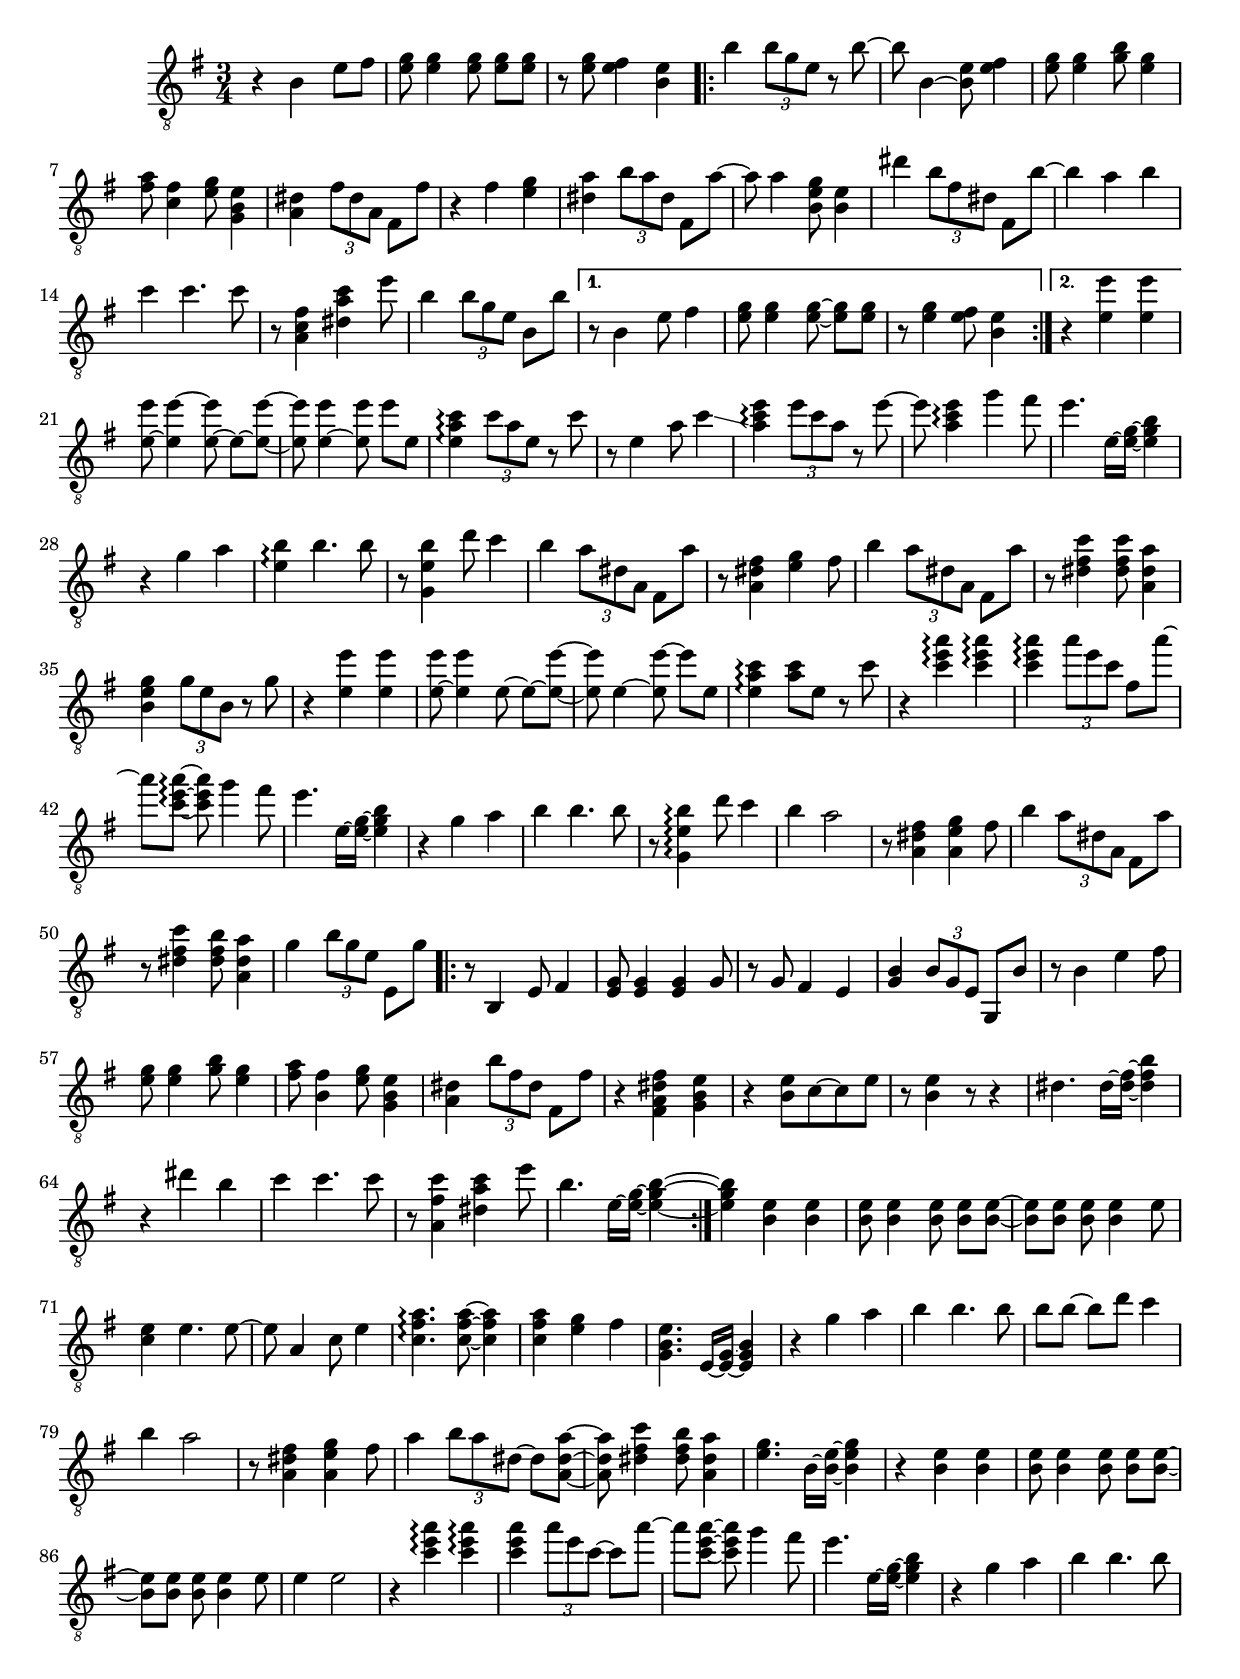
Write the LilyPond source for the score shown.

\relative {
  \set Staff.connectArpeggios = ##t
  \time 3/4
  \key e \minor
  \clef "treble_8"
  r4 b e8 fis
  <e g> <e g>4 \autoBeamOff <e g>8 \autoBeamOn <e g> <e g>
  r <e g> <e fis>4 <b e>
  \repeat volta 2 {
    % meas. 4
    b' \tuplet 3/2 { b8 g e } r b'~
    b b,4~ <b e>8 <e fis>4
    <e g>8 <e g>4 <g b>8 <e g>4
    <fis a>8 <c fis>4 <e g>8 <g, b e>4
    <a dis> \tuplet 3/2 { fis'8 dis a } fis8 fis'
    % meas. 9
    r4 fis <e g>
    <dis a'> \tuplet 3/2 { b'8 a dis, } fis,8 a'~
    a a4 <b, e g>8 <b e>4
    dis' \tuplet 3/2 { b8 fis dis } fis,8 b'~
    b4 a b
    % meas. 14
    c c4. c8
    r <a, fis' c>4 <dis a' c> e'8
    b4 \tuplet 3/2 { b8 g e } b b'
    \alternative {
      \volta 1 {
        r8 b,4 e8 fis4
        <e g>8 <e g>4 \autoBeamOff <e~ g~>8 \autoBeamOn <e g> <e g>
        r <e g>4 <e fis>8 <b e>4
      }
      \volta 2 {
        r <e e'> <e e'>
      }
    }
  }
  % meas. 21
  <e~ e'>8 <e e'~>4 \autoBeamOff <e~ e'>8 \autoBeamOn e~ <e~ e'~>
  <e e'>8 <e~ e'>4 \autoBeamOff <e e'>8 \autoBeamOn e' e,
  <e a c>4\arpeggio \tuplet 3/2 { c'8 a e } r8 c'
  r e,4 a8 c4\glissando
  <a c e>\arpeggio \tuplet 3/2 { e'8 c a } r e'~
  e <a, c e>4\arpeggio g'4 fis8
  % meas. 27
  e4. e,16~ <e~ g~> <e g b>4
  r4 g a
  <e b'>\arpeggio b'4. b8
  r <g, e' b'>4 d''8 c4
  b \tuplet 3/2 { a8 dis, a } fis a'
  r8 <a, dis fis>4 <e' g> fis8
  b4 \tuplet 3/2 { a8 dis, a } fis a'
  % meas. 34
  r8 <dis, fis c'>4 <dis fis c'>8 <a dis a'>4
  <b e g> \tuplet 3/2 { g'8 e b } r g'
  r4 <e e'> <e e'>
  <e~ e'>8 <e e'>4 \autoBeamOff e8~ \autoBeamOn e~ <e~ e'~>
  <e e'> e4~ \autoBeamOff <e e'~>8 \autoBeamOn e' e,
  <e a c>4\arpeggio <a c>8 e r c'
  % meas. 40
  r4 <c e a>\arpeggio <c e a>\arpeggio
  <c e a>\arpeggio \tuplet 3/2 { a'8 e c } fis, a'~
  a <c,~ e~ a~>\arpeggio <c e a>\noBeam g'4 fis8
  e4. e,16~ <e~ g~> <e g b>4
  r g a
  b\arpeggio b4. b8
  % meas. 46
  r <g, e' b'>4\arpeggio d''8 c4
  b a2
  r8 <a, dis fis>4 <a e' g> fis'8
  b4 \tuplet 3/2 { a8 dis, a } fis a'
  r <dis, fis c'>4 <dis fis b>8 <a dis a'>4
  g'4 \tuplet 3/2 { b8 g e } e, g'
  % meas. 52
  \repeat volta 2 {
    r8 b,,4 e8 fis4
    <e g>8 <e g>4 <e g> g8
    r g fis4 e4
    <g b> \tuplet 3/2 { b8 g e } g, b'
    r b4 e fis8
    <e g> <e g>4 <g b>8 <e g>4
    <fis a>8 <b, fis'>4 <e g>8 <g, b e>4
    % meas. 59
    <a dis> \tuplet 3/2 { b'8 fis dis } fis, fis'
    r4 <fis, a dis fis> <g b e>
    r <b e>8 c~ c e
    r <b e>4 r8 r4
    dis4. dis16~ <dis~ fis~> <dis fis b>4
    r dis' b
    c c4. c8
    r <a, fis' c'>4 <dis a' c> e'8
    b4. e,16~ <e~ g~> <e~ g~ b~>4
  }
  % meas. 68
  <e g b> <b e> <b e>
  <b e>8 <b e>4 \autoBeamOff <b e>8 \autoBeamOn <b e> <b~ e~>
  <b e> <b e> <b e>\noBeam <b e>4 e8
  <c e>4 e4. e8~
  e a,4 c8 e4
  <c fis a>4.\arpeggio <c~ fis~ a~>8 <c fis a>4
  <c fis a> <e g> fis
  % meas. 75
  <g, b e>4. e16~ <e~ g~> <e g b>4
  r4 g' a
  b\arpeggio b4. b8
  b[\arpeggio b~]\arpeggio b[ d] c4
  b a2
  r8 <a, dis fis>4 <a e' g> fis'8
  % meas. 81
  a4 \tuplet 3/2 { b8 a dis,~ } dis <a~ dis~ a'~>
  <a dis a'> <dis fis c'>4 <dis fis b>8 <a dis a'>4
  <e' g>4. b16~ <b~ e~> <b e g>4
  r <b e> <b e>
  <b e>8 <b e>4 \autoBeamOff <b e>8 \autoBeamOn <b e> <b~ e~>
  <b e> <b e> <b e>\noBeam <b e>4 e8
  e4 e2
  % meas. 88
  r4 <c' e a>\arpeggio <c e a>\arpeggio
  <c e a> \tuplet 3/2 { a'8 e c~ } c a'~
  a <c,~ e~ a~> <c e a>\noBeam g'4 fis8
  e4. e,16~ <e~ g~> <e g b>4
  r4 g a
  b4\arpeggio b4. b8
  % meas. 94
}
